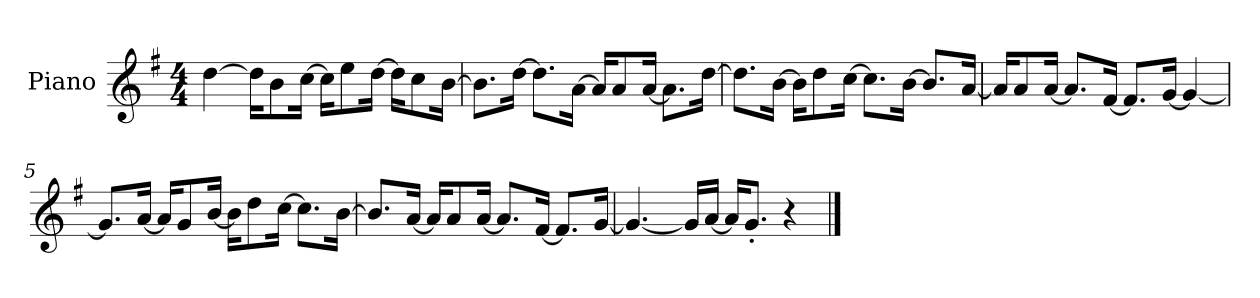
**kern
*part1
*staff1
*I"Piano
*I'P-no
*clefG2
*k[f#]
*M4/4
*MM90
=1
[4dd\
16dd\KL]
8b\
[16cc\Jk
16cc\KL]
8ee\
[16dd\Jk
16dd\KL]
8cc\
[16b\Jk
=2
8.b\L]
[16dd\Jk
8.dd\L]
[16a\Jk
16a/KL]
8a/
[16a/Jk
8.a\L]
[16dd\Jk
=3
8.dd\L]
[16b\Jk
16b\KL]
8dd\
[16cc\Jk
8.cc\L]
[16b\Jk
8.b/L]
[16a/Jk
=4
16a/KL]
8a/
[16a/Jk
8.a/L]
[16f#/Jk
8.f#/L]
[16g/Jk
4g/_
!!LO:LB:g=z
=5
8.g/L]
[16a/Jk
16a/KL]
8g/
[16b/Jk
16b\KL]
8dd\
[16cc\Jk
8.cc\L]
[16b\Jk
=6
8.b/L]
[16a/Jk
16a/KL]
8a/
[16a/Jk
8.a/L]
[16f#/Jk
8.f#/L]
[16g/Jk
=7
4.g/_
16g/LL]
[16a/JJ
16a/KL]
8.g'/J
4r
==
*-
